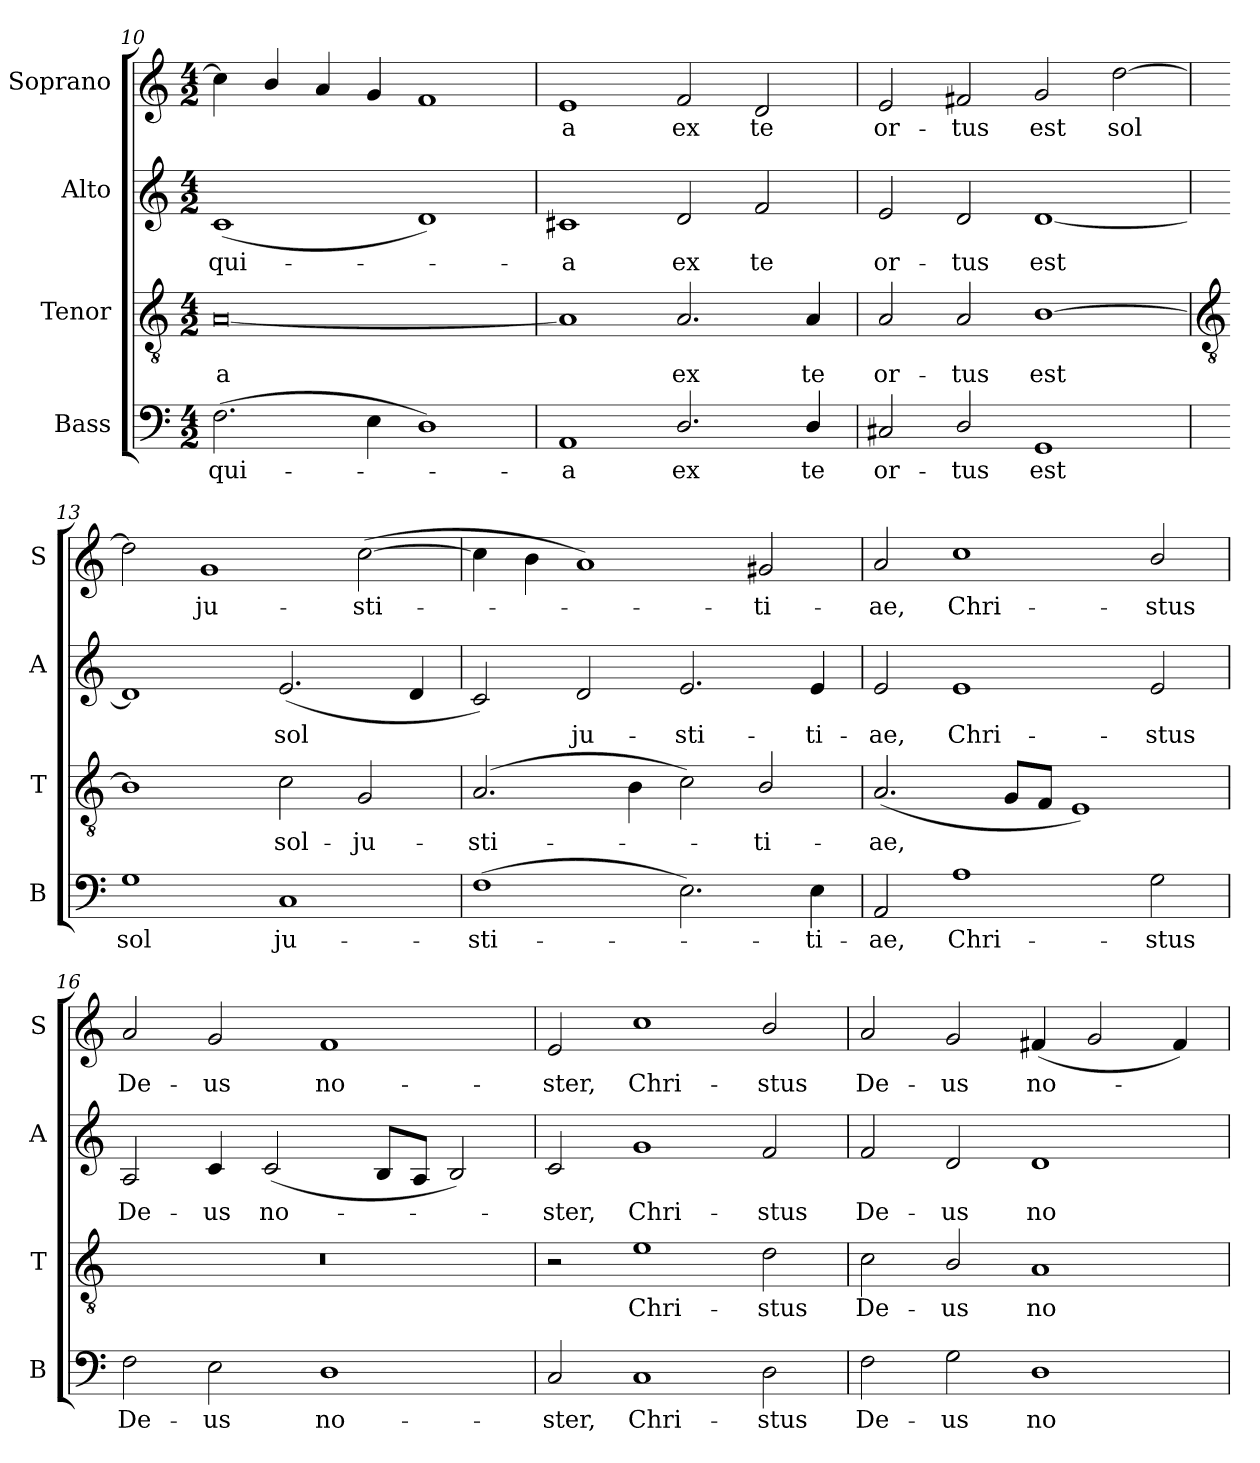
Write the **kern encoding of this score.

**kern	**text	**kern	**text	**kern	**text	**kern	**text
*part4	*part4	*part3	*part3	*part2	*part2	*part1	*part1
*staff4	*staff4	*staff3	*staff3	*staff2	*staff2	*staff1	*staff1
*I"Bass	*	*I"Tenor	*	*I"Alto	*	*I"Soprano	*
*I'B	*	*I'T	*	*I'A	*	*I'S	*
*clefF4	*	*clefGv2	*	*clefG2	*	*clefG2	*
*k[]	*	*k[]	*	*k[]	*	*k[]	*
*C:	*	*C:	*	*C:	*	*C:	*
*M4/2	*	*M4/2	*	*M4/2	*	*M4/2	*
=10	=10	=10	=10	=10	=10	=10	=10
!	!LO:LY:b	!	!LO:LY:b	!	!LO:LY:b	!	!
(>2.F	qui-	[0A	-a	(<1c	qui-	4cc]	.
.	.	.	.	.	.	4b/	.
.	.	.	.	.	.	4a	.
4E	.	.	.	.	.	4g	.
1D)	.	.	.	1d)	.	1f	.
=11	=11	=11	=11	=11	=11	=11	=11
!	!LO:LY:b	!	!	!	!LO:LY:b	!	!LO:LY:b
1AA	a	1A]	.	1c#X	a	1e	a
!	!LO:LY:b	!	!LO:LY:b	!	!LO:LY:b	!	!LO:LY:b
2.D/	ex	2.A	ex	2d	ex	2f	ex
!	!	!	!	!	!LO:LY:b	!	!LO:LY:b
.	.	.	.	2f	te	2d	te
!	!LO:LY:b	!	!LO:LY:b	!	!	!	!
4D/	te	4A	te	.	.	.	.
=12	=12	=12	=12	=12	=12	=12	=12
!	!LO:LY:b	!	!LO:LY:b	!	!LO:LY:b	!	!LO:LY:b
2C#X	or-	2A	or-	2e	or-	2e	or-
!	!LO:LY:b	!	!LO:LY:b	!	!LO:LY:b	!	!LO:LY:b
2D/	-tus	2A	-tus	2d	-tus	2f#X	-tus
!	!LO:LY:b	!	!LO:LY:b	!	!LO:LY:b	!	!LO:LY:b
1GG	est	[1B	est	[1d	est	2g	est
!	!	!	!	!	!	!	!LO:LY:b
.	.	.	.	.	.	[2dd	sol
!!LO:LB:g=z
=13	=13	=13	=13	=13	=13	=13	=13
*	*	*clefGv2	*	*	*	*	*
!	!LO:LY:b	!	!	!	!	!	!
1G	sol	1B]	.	1d]	.	2dd]	.
!	!	!	!	!	!	!	!LO:LY:b
.	.	.	.	.	.	1g	ju-
!	!LO:LY:b	!	!LO:LY:b	!	!LO:LY:b	!	!
1C	ju-	2c	sol-	(<2.e	sol	.	.
!	!	!	!LO:LY:b	!	!	!	!LO:LY:b
.	.	2G	-ju-	.	.	(>[2cc	-sti-
.	.	.	.	4d	.	.	.
=14	=14	=14	=14	=14	=14	=14	=14
!	!LO:LY:b	!	!LO:LY:b	!	!	!	!
(>1F	-sti-	(>2.A	-sti-	2c)	.	4cc]	.
.	.	.	.	.	.	4b	.
!	!	!	!	!	!LO:LY:b	!	!
.	.	.	.	2d	ju-	1a)	.
.	.	4B	.	.	.	.	.
!	!	!	!	!	!LO:LY:b	!	!
2.E)	.	2c)	.	2.e	-sti-	.	.
!	!	!	!LO:LY:b	!	!	!	!LO:LY:b
.	.	2B/	ti-	.	.	2g#X	ti-
!	!LO:LY:b	!	!	!	!LO:LY:b	!	!
4E	ti-	.	.	4e	-ti-	.	.
=15	=15	=15	=15	=15	=15	=15	=15
!	!LO:LY:b	!	!LO:LY:b	!	!LO:LY:b	!	!LO:LY:b
2AA	-ae,	(<2.A	-ae,	2e	-ae,	2a	-ae,
!	!LO:LY:b	!	!	!	!LO:LY:b	!	!LO:LY:b
1A	Chri-	.	.	1e	Chri-	1cc	Chri-
.	.	8GL	.	.	.	.	.
.	.	8FJ	.	.	.	.	.
.	.	1E)	.	.	.	.	.
!	!LO:LY:b	!	!	!	!LO:LY:b	!	!LO:LY:b
2G	-stus	.	.	2e	-stus	2b/	-stus
=16	=16	=16	=16	=16	=16	=16	=16
!	!LO:LY:b	!	!	!	!LO:LY:b	!	!LO:LY:b
2F	De-	0r	.	2A	De-	2a	De-
!	!LO:LY:b	!	!	!	!LO:LY:b	!	!LO:LY:b
2E	-us	.	.	4c	-us	2g	-us
!	!	!	!	!	!LO:LY:b	!	!
.	.	.	.	(<2c	no-	.	.
!	!LO:LY:b	!	!	!	!	!	!LO:LY:b
1D	no-	.	.	.	.	1f	no-
.	.	.	.	8BL	.	.	.
.	.	.	.	8AJ	.	.	.
.	.	.	.	2B)	.	.	.
=17	=17	=17	=17	=17	=17	=17	=17
!	!LO:LY:b	!	!	!	!LO:LY:b	!	!LO:LY:b
2C	-ster,	2r	.	2c	ster,	2e	-ster,
!	!LO:LY:b	!	!LO:LY:b	!	!LO:LY:b	!	!LO:LY:b
1C	Chri-	1e	Chri-	1g	Chri-	1cc	Chri-
!	!LO:LY:b	!	!LO:LY:b	!	!LO:LY:b	!	!LO:LY:b
2D	-stus	2d	-stus	2f	-stus	2b/	-stus
=18	=18	=18	=18	=18	=18	=18	=18
!	!LO:LY:b	!	!LO:LY:b	!	!LO:LY:b	!	!LO:LY:b
2F	De-	2c	De-	2f	De-	2a	De-
!	!LO:LY:b	!	!LO:LY:b	!	!LO:LY:b	!	!LO:LY:b
2G	-us	2B/	-us	2d	-us	2g	-us
!	!LO:LY:b	!	!LO:LY:b	!	!LO:LY:b	!	!LO:LY:b
1D	no-	1A	no-	1d	no-	(<4f#X	no-
.	.	.	.	.	.	2g	.
.	.	.	.	.	.	4f#)	.
=	=	=	=	=	=	=	=
*-	*-	*-	*-	*-	*-	*-	*-
